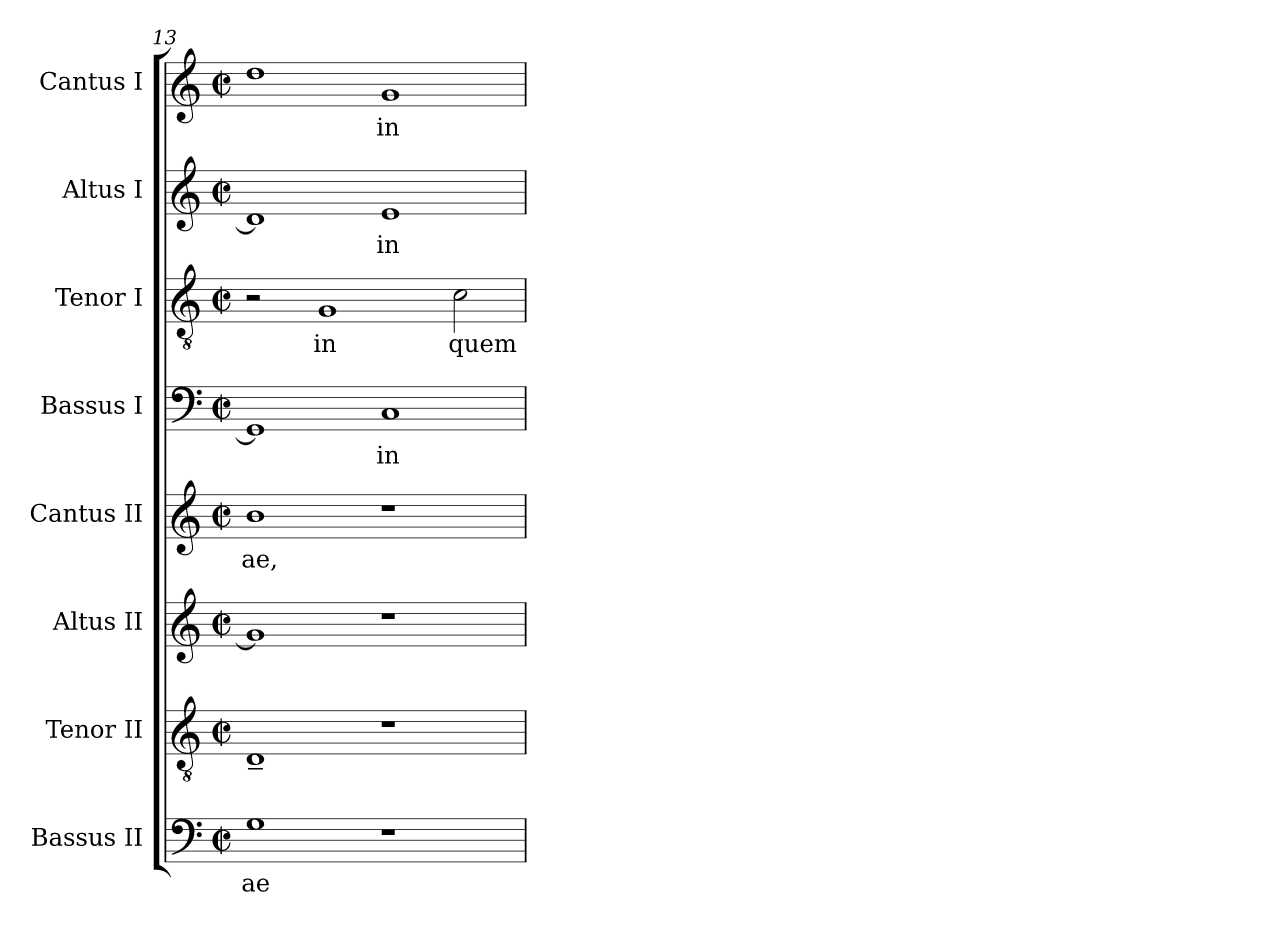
**kern	**text	**kern	**kern	**kern	**text	**kern	**text	**kern	**text	**kern	**text	**kern	**text
*part8	*part8	*part7	*part6	*part5	*part5	*part4	*part4	*part3	*part3	*part2	*part2	*part1	*part1
*staff8	*staff8	*staff7	*staff6	*staff5	*staff5	*staff4	*staff4	*staff3	*staff3	*staff2	*staff2	*staff1	*staff1
*I"Bassus II	*	*I"Tenor II	*I"Altus II	*I"Cantus II	*	*I"Bassus I	*	*I"Tenor I	*	*I"Altus I	*	*I"Cantus I	*
!!LO:PB:g=z
*clefF4	*	*clefGv2	*clefG2	*clefG2	*	*clefF4	*	*clefGv2	*	*clefG2	*	*clefG2	*
*M2/2	*	*M2/2	*M2/2	*M2/2	*	*M2/2	*	*M2/2	*	*M2/2	*	*M2/2	*
*met(c|)	*	*met(c|)	*met(c|)	*met(c|)	*	*met(c|)	*	*met(c|)	*	*met(c|)	*	*met(c|)	*
=13	=13	=13	=13	=13	=13	=13	=13	=13	=13	=13	=13	=13	=13
!	!LO:LY:b:cj	!	!	!	!LO:LY:b:cj	!	!	!	!	!	!	!	!
*	*	*	*	*	*	*	*	*	*	*	*	*^	*
1G	-ae	1D~<	1g]	1b	ae,	1GG]	.	2r	.	1d]	.	1dd	32ryy	.
.	.	.	.	.	.	.	.	.	.	.	.	.	1ryy	.
!	!	!	!	!	!	!	!	!	!LO:LY:b:cj	!	!	!	!	!
.	.	.	.	.	.	.	.	1G	in	.	.	.	.	.
!	!	!	!	!	!	!	!LO:LY:b:cj	!	!	!	!LO:LY:b:cj	!	!	!LO:LY:b:cj
1r	.	1r	1r	1r	.	1C	in	.	.	1e	in	1g	.	in
.	.	.	.	.	.	.	.	.	.	.	.	.	2ryy	.
!	!	!	!	!	!	!	!	!	!LO:LY:b:cj	!	!	!	!	!
.	.	.	.	.	.	.	.	2c\	quem	.	.	.	.	.
.	.	.	.	.	.	.	.	.	.	.	.	.	4...ryy	.
*	*	*	*	*	*	*	*	*	*	*	*	*v	*v	*
=	=	=	=	=	=	=	=	=	=	=	=	=	=
*-	*-	*-	*-	*-	*-	*-	*-	*-	*-	*-	*-	*-	*-
